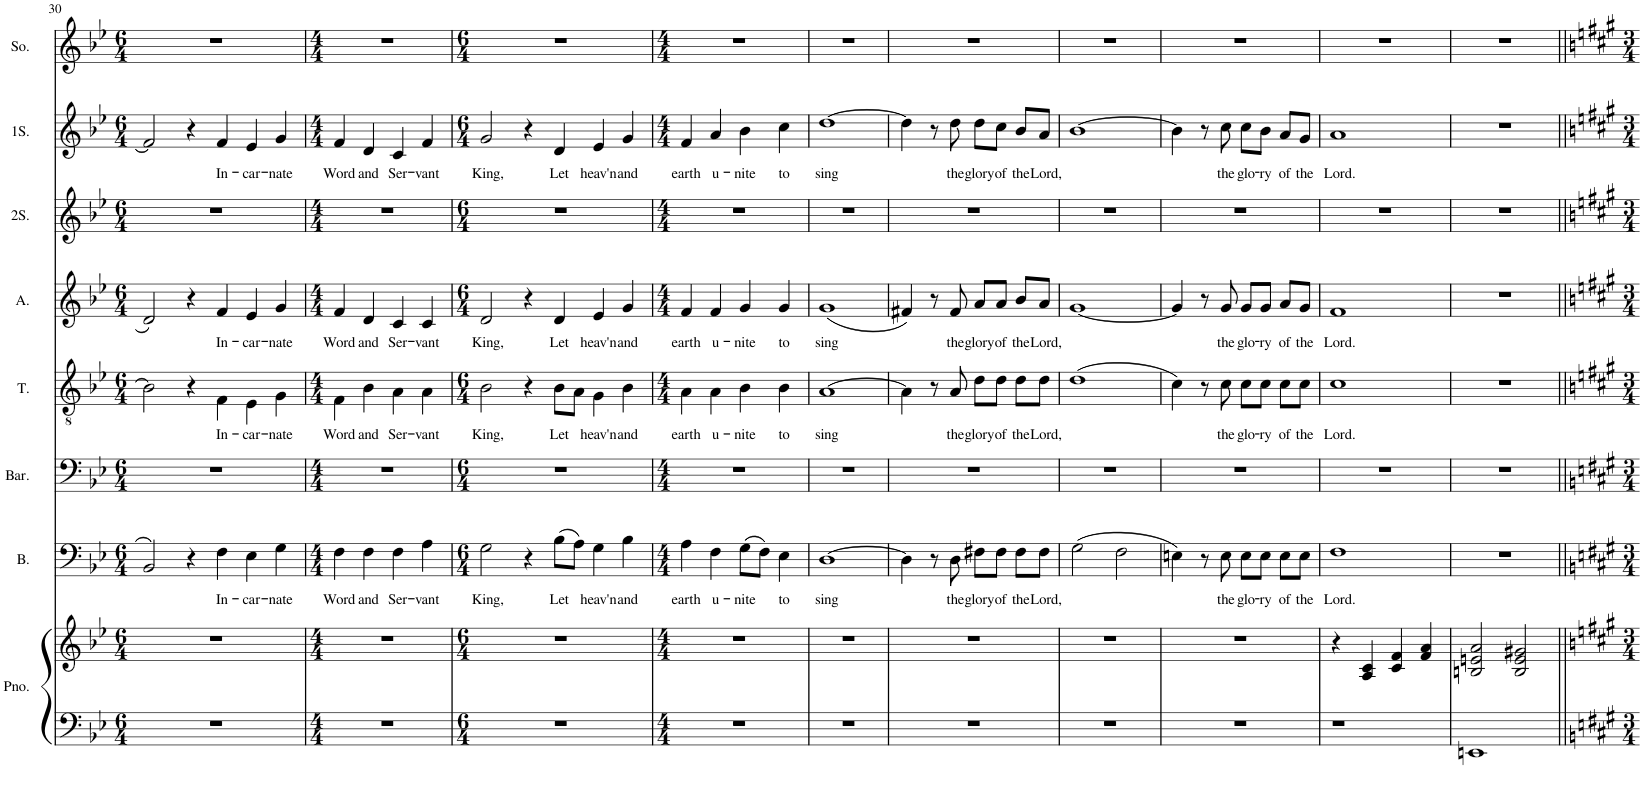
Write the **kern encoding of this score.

**kern	**kern	**kern	**text	**kern	**kern	**text	**kern	**text	**kern	**kern	**text	**kern
*part8	*part8	*part7	*part7	*part6	*part5	*part5	*part4	*part4	*part3	*part2	*part2	*part1
*staff9	*staff8	*staff7	*staff7	*staff6	*staff5	*staff5	*staff4	*staff4	*staff3	*staff2	*staff2	*staff1
*I"Piano	*	*I"Bass	*	*I"Baritone	*I"Tenor	*	*I"Alto	*	*I"2.Soprano	*I"1.Soprano	*	*I"Solo
*I'Pno.	*	*I'B.	*	*I'Bar.	*I'T.	*	*I'A.	*	*I'2S.	*I'1S.	*	*I'So.
!!LO:PB:g=z
*clefF4	*clefG2	*clefF4	*	*clefF4	*clefGv2	*	*clefG2	*	*clefG2	*clefG2	*	*clefG2
*k[b-e-]	*k[b-e-]	*k[b-e-]	*	*k[b-e-]	*k[b-e-]	*	*k[b-e-]	*	*k[b-e-]	*k[b-e-]	*	*k[b-e-]
*M6/4	*M6/4	*M6/4	*	*M6/4	*M6/4	*	*M6/4	*	*M6/4	*M6/4	*	*M6/4
=30	=30	=30	=30	=30	=30	=30	=30	=30	=30	=30	=30	=30
1.r	1.r	2BB-/	.	1.r	2B-\]	.	2d/	.	1.r	2f/]	.	1.r
.	.	4r	.	.	4r	.	4r	.	.	4r	.	.
!	!	!	!LO:LY:b	!	!	!LO:LY:b	!	!LO:LY:b	!	!	!LO:LY:b	!
.	.	4F\	In-	.	4F\	In-	4f/	In-	.	4f/	In-	.
!	!	!	!LO:LY:b	!	!	!LO:LY:b	!	!LO:LY:b	!	!	!LO:LY:b	!
.	.	4E-\	-car-	.	4E-\	-car-	4e-/	-car-	.	4e-/	-car-	.
!	!	!	!LO:LY:b	!	!	!LO:LY:b	!	!LO:LY:b	!	!	!LO:LY:b	!
.	.	4G\	-nate	.	4G\	-nate	4g/	-nate	.	4g/	-nate	.
=31	=31	=31	=31	=31	=31	=31	=31	=31	=31	=31	=31	=31
*M4/4	*M4/4	*M4/4	*	*M4/4	*M4/4	*	*M4/4	*	*M4/4	*M4/4	*	*M4/4
!	!	!	!LO:LY:b	!	!	!LO:LY:b	!	!LO:LY:b	!	!	!LO:LY:b	!
1r	1r	4F\	Word	1r	4F\	Word	4f/	Word	1r	4f/	Word	1r
!	!	!	!LO:LY:b	!	!	!LO:LY:b	!	!LO:LY:b	!	!	!LO:LY:b	!
.	.	4F\	and	.	4B-\	and	4d/	and	.	4d/	and	.
!	!	!	!LO:LY:b	!	!	!LO:LY:b	!	!LO:LY:b	!	!	!LO:LY:b	!
.	.	4F\	Ser-	.	4A\	Ser-	4c/	Ser-	.	4c/	Ser-	.
!	!	!	!LO:LY:b	!	!	!LO:LY:b	!	!LO:LY:b	!	!	!LO:LY:b	!
.	.	4A\	-vant	.	4A\	-vant	4c/	-vant	.	4f/	-vant	.
=32	=32	=32	=32	=32	=32	=32	=32	=32	=32	=32	=32	=32
*M6/4	*M6/4	*M6/4	*	*M6/4	*M6/4	*	*M6/4	*	*M6/4	*M6/4	*	*M6/4
!	!	!	!LO:LY:b	!	!	!LO:LY:b	!	!LO:LY:b	!	!	!LO:LY:b	!
1.r	1.r	2G\	King,	1.r	2B-\	King,	2d/	King,	1.r	2g/	King,	1.r
.	.	4r	.	.	4r	.	4r	.	.	4r	.	.
!	!	!	!LO:LY:b	!	!	!LO:LY:b	!	!LO:LY:b	!	!	!LO:LY:b	!
.	.	(8B-\L	Let	.	8B-\L	Let	4d/	Let	.	4d/	Let	.
.	.	8A\J)	.	.	8A\J	.	.	.	.	.	.	.
!	!	!	!LO:LY:b	!	!	!LO:LY:b	!	!LO:LY:b	!	!	!LO:LY:b	!
.	.	4G\	heav'n	.	4G\	heav'n	4e-/	heav'n	.	4e-/	heav'n	.
!	!	!	!LO:LY:b	!	!	!LO:LY:b	!	!LO:LY:b	!	!	!LO:LY:b	!
.	.	4B-\	and	.	4B-\	and	4g/	and	.	4g/	and	.
=33	=33	=33	=33	=33	=33	=33	=33	=33	=33	=33	=33	=33
*M4/4	*M4/4	*M4/4	*	*M4/4	*M4/4	*	*M4/4	*	*M4/4	*M4/4	*	*M4/4
!	!	!	!LO:LY:b	!	!	!LO:LY:b	!	!LO:LY:b	!	!	!LO:LY:b	!
1r	1r	4A\	earth	1r	4A\	earth	4f/	earth	1r	4f/	earth	1r
!	!	!	!LO:LY:b	!	!	!LO:LY:b	!	!LO:LY:b	!	!	!LO:LY:b	!
.	.	4F\	u-	.	4A\	u-	4f/	u-	.	4a/	u-	.
!	!	!	!LO:LY:b	!	!	!LO:LY:b	!	!LO:LY:b	!	!	!LO:LY:b	!
.	.	(8G\L	-nite	.	4B-\	-nite	4g/	-nite	.	4b-\	-nite	.
.	.	8F\J)	.	.	.	.	.	.	.	.	.	.
!	!	!	!LO:LY:b	!	!	!LO:LY:b	!	!LO:LY:b	!	!	!LO:LY:b	!
.	.	4E-\	to	.	4B-\	to	4g/	to	.	4cc\	to	.
=34	=34	=34	=34	=34	=34	=34	=34	=34	=34	=34	=34	=34
!	!	!	!LO:LY:b	!	!	!LO:LY:b	!	!LO:LY:b	!	!	!LO:LY:b	!
1r	1r	[1D	sing	1r	[1A	sing	(1g	sing	1r	[1dd	sing	1r
=35	=35	=35	=35	=35	=35	=35	=35	=35	=35	=35	=35	=35
1r	1r	4D\]	.	1r	4A\]	.	4f#X/)	.	1r	4dd\]	.	1r
.	.	8r	.	.	8r	.	8r	.	.	8r	.	.
!	!	!	!LO:LY:b	!	!	!LO:LY:b	!	!LO:LY:b	!	!	!LO:LY:b	!
.	.	8D\	the	.	8A/	the	8f#/	the	.	8dd\	the	.
!	!	!	!LO:LY:b	!	!	!LO:LY:b	!	!LO:LY:b	!	!	!LO:LY:b	!
.	.	8F#X\L	glory	.	8d\L	glory	8a/L	glory	.	8dd\L	glory	.
!	!	!	!LO:LY:b	!	!	!LO:LY:b	!	!LO:LY:b	!	!	!LO:LY:b	!
.	.	8F#\J	of	.	8d\J	of	8a/J	of	.	8cc\J	of	.
!	!	!	!LO:LY:b	!	!	!LO:LY:b	!	!LO:LY:b	!	!	!LO:LY:b	!
.	.	8F#\L	the	.	8d\L	the	8b-/L	the	.	8b-/L	the	.
!	!	!	!LO:LY:b	!	!	!LO:LY:b	!	!LO:LY:b	!	!	!LO:LY:b	!
.	.	8F#\J	Lord,	.	8d\J	Lord,	8a/J	Lord,	.	8a/J	Lord,	.
=36	=36	=36	=36	=36	=36	=36	=36	=36	=36	=36	=36	=36
1r	1r	(2G\	.	1r	(1d	.	[1g	.	1r	[1b-	.	1r
.	.	2F\	.	.	.	.	.	.	.	.	.	.
=37	=37	=37	=37	=37	=37	=37	=37	=37	=37	=37	=37	=37
1r	1r	4En\)	.	1r	4c\)	.	4g/]	.	1r	4b-\]	.	1r
.	.	8r	.	.	8r	.	8r	.	.	8r	.	.
!	!	!	!LO:LY:b	!	!	!LO:LY:b	!	!LO:LY:b	!	!	!LO:LY:b	!
.	.	8E\	the	.	8c\	the	8g/	the	.	8cc\	the	.
!	!	!	!LO:LY:b	!	!	!LO:LY:b	!	!LO:LY:b	!	!	!LO:LY:b	!
.	.	8E\L	glo-	.	8c\L	glo-	8g/L	glo-	.	8cc\L	glo-	.
!	!	!	!LO:LY:b	!	!	!LO:LY:b	!	!LO:LY:b	!	!	!LO:LY:b	!
.	.	8E\J	-ry	.	8c\J	-ry	8g/J	-ry	.	8b-\J	-ry	.
!	!	!	!LO:LY:b	!	!	!LO:LY:b	!	!LO:LY:b	!	!	!LO:LY:b	!
.	.	8E\L	of	.	8c\L	of	8a/L	of	.	8a/L	of	.
!	!	!	!LO:LY:b	!	!	!LO:LY:b	!	!LO:LY:b	!	!	!LO:LY:b	!
.	.	8E\J	the	.	8c\J	the	8g/J	the	.	8g/J	the	.
=38	=38	=38	=38	=38	=38	=38	=38	=38	=38	=38	=38	=38
!	!	!	!LO:LY:b	!	!	!LO:LY:b	!	!LO:LY:b	!	!	!LO:LY:b	!
1r	4r	1F	Lord.	1r	1c	Lord.	1f	Lord.	1r	1a	Lord.	1r
.	4A/ 4c/	.	.	.	.	.	.	.	.	.	.	.
.	4c/ 4f/	.	.	.	.	.	.	.	.	.	.	.
.	4f/ 4a/	.	.	.	.	.	.	.	.	.	.	.
=39	=39	=39	=39	=39	=39	=39	=39	=39	=39	=39	=39	=39
1EEn	2Bn/ 2en/ 2a/	1r	.	1r	1r	.	1r	.	1r	1r	.	1r
.	2B/ 2e/ 2g#X/	.	.	.	.	.	.	.	.	.	.	.
=||	=||	=||	=||	=||	=||	=||	=||	=||	=||	=||	=||	=||
*-	*-	*-	*-	*-	*-	*-	*-	*-	*-	*-	*-	*-
